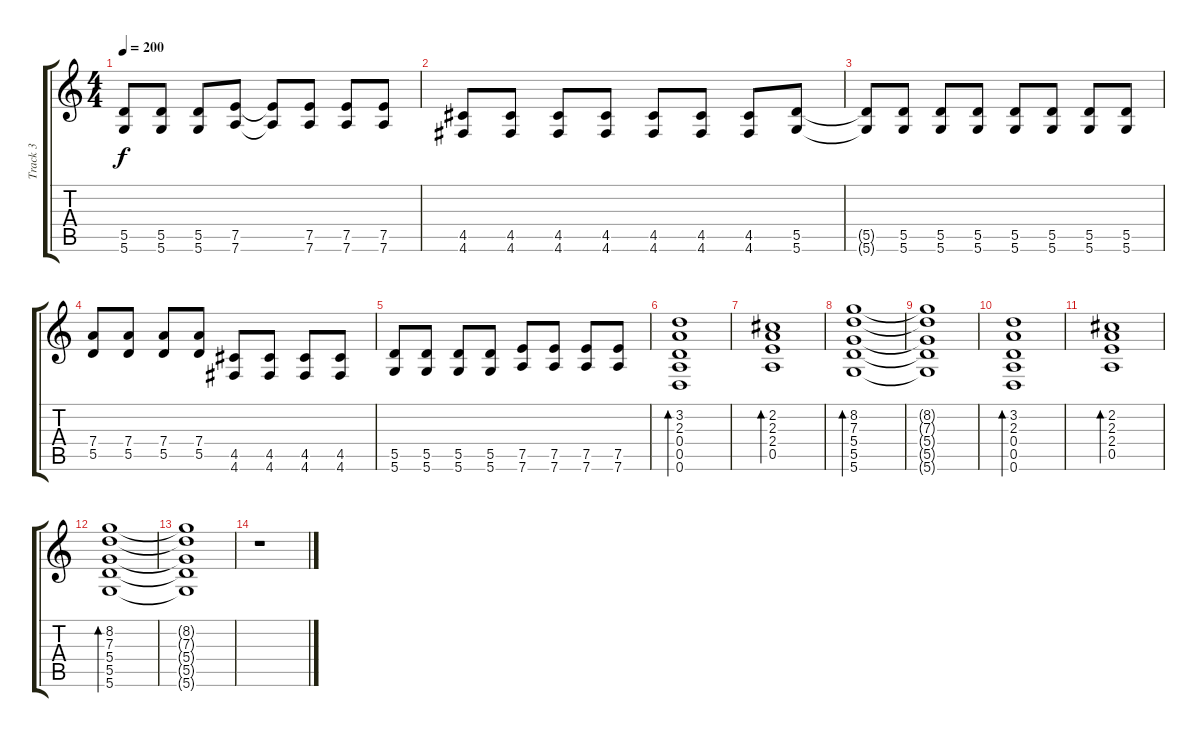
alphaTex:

\track ("Track 3" "Track 3") {instrument distortionguitar bank 177}
\staff {score tabs}
\tuning (E4 B3 G3 D3 A2 D2) {hide}
\ts (4 4)
\tempo 200
\clef g2
\ks c
(5.5 5.6).8{dy f} (5.5 5.6).8 (5.5 5.6).8 (7.5 7.6).8 (7.5{t} 7.6{t}).8 (7.5 7.6).8 (7.5 7.6).8 (7.5 7.6).8 |
(4.5 4.6).8 (4.5 4.6).8 (4.5 4.6).8 (4.5 4.6).8 (4.5 4.6).8 (4.5 4.6).8 (4.5 4.6).8 (5.5 5.6).8 |
(5.5{t} 5.6{t}).8 (5.5 5.6).8 (5.5 5.6).8 (5.5 5.6).8 (5.5 5.6).8 (5.5 5.6).8 (5.5 5.6).8 (5.5 5.6).8 |
(7.4 5.5).8 (7.4 5.5).8 (7.4 5.5).8 (7.4 5.5).8 (4.5 4.6).8 (4.5 4.6).8 (4.5 4.6).8 (4.5 4.6).8 |
(5.5 5.6).8 (5.5 5.6).8 (5.5 5.6).8 (5.5 5.6).8 (7.5 7.6).8 (7.5 7.6).8 (7.5 7.6).8 (7.5 7.6).8 |
(3.2 2.3 0.4 0.5 0.6).1{bd 240 instrument acousticguitarsteel} |
(2.2 2.3 2.4 0.5).1{bd 60} |
(8.2 7.3 5.4 5.5 5.6).1{bd 240} |
(8.2{t} 7.3{t} 5.4{t} 5.5{t} 5.6{t}).1 |
(3.2 2.3 0.4 0.5 0.6).1{bd 120} |
(2.2 2.3 2.4 0.5).1{bd 240} |
(8.2 7.3 5.4 5.5 5.6).1{bd 480} |
(8.2{t} 7.3{t} 5.4{t} 5.5{t} 5.6{t}).1 |
r.1
